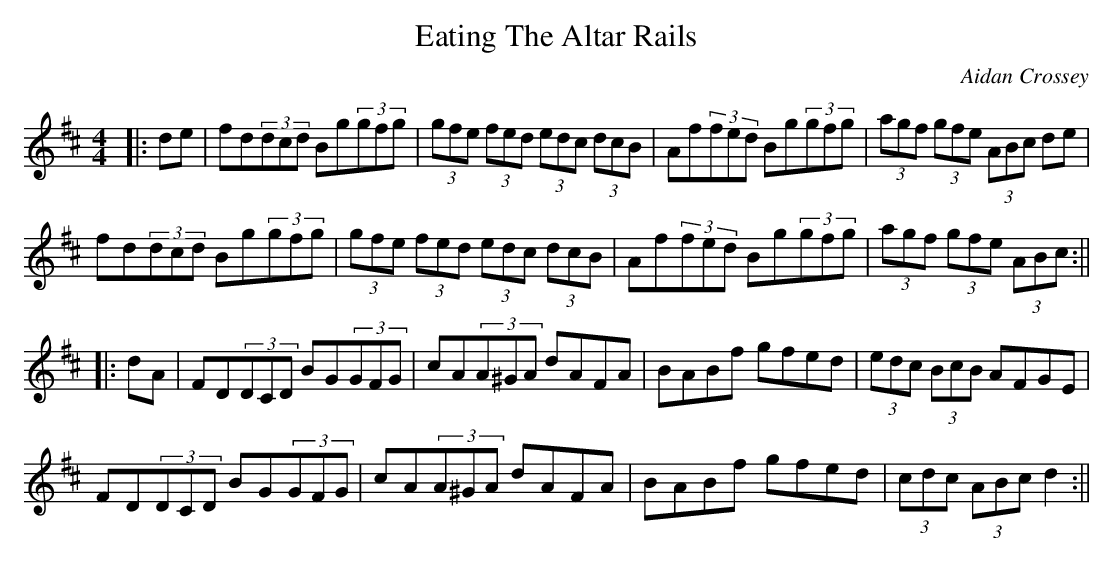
X:1
T:Eating The Altar Rails
M:4/4
L:1/8
C:Aidan Crossey
K:D
|:de|fd(3dcd Bg(3gfg|(3gfe (3fed (3edc (3dcB|Af(3fed Bg(3gfg|(3agf (3gfe (3ABc de|
fd(3dcd Bg(3gfg|(3gfe (3fed (3edc (3dcB|Af(3fed Bg(3gfg|(3agf (3gfe (3ABc:||
|:dA|FD(3DCD BG(3GFG|cA(3A^GA dAFA|BABf gfed|(3edc (3BcB AFGE|
FD(3DCD BG(3GFG|cA(3A^GA dAFA|BABf gfed|(3cdc (3ABc d2:||
